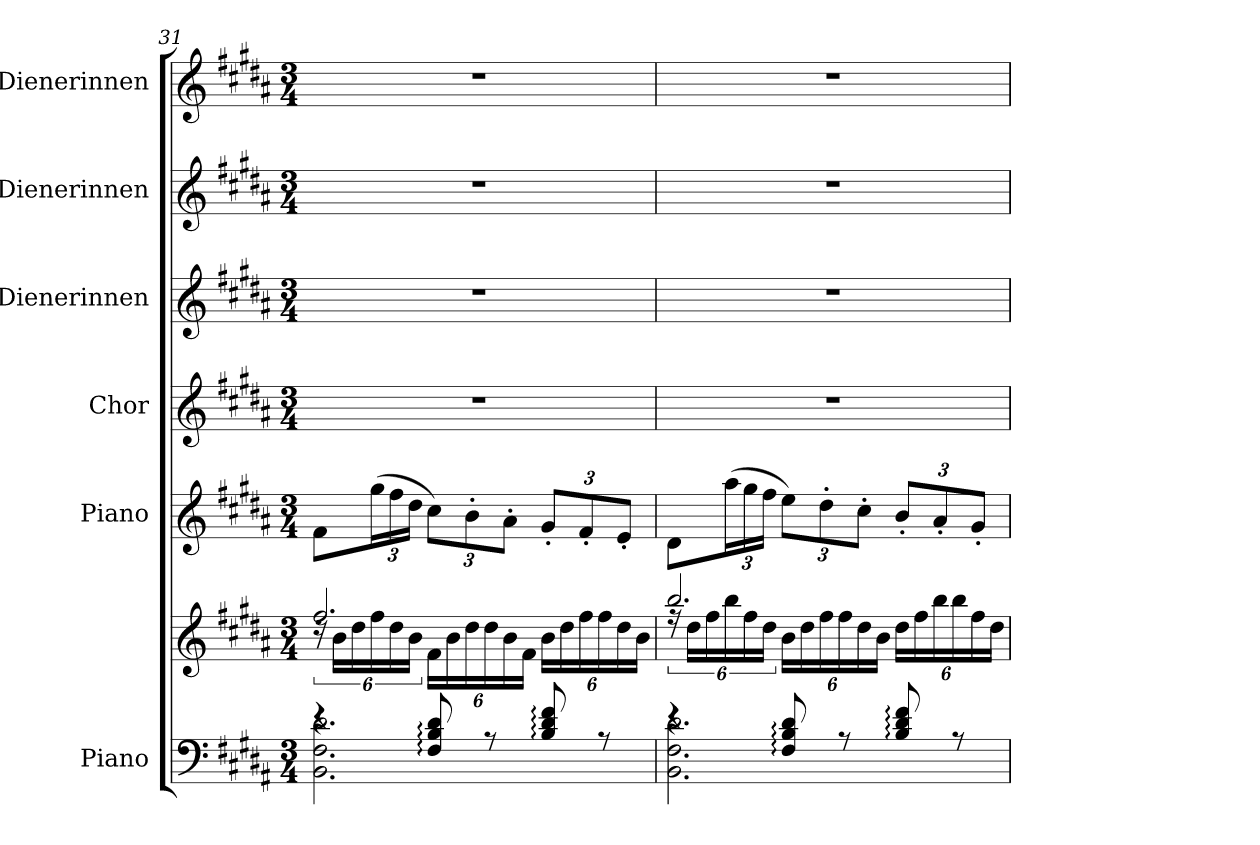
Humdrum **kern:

**kern	**kern	**kern	**kern	**kern	**kern	**kern
*part6	*part6	*part5	*part4	*part3	*part2	*part1
*staff7	*staff6	*staff5	*staff4	*staff3	*staff2	*staff1
*I"Piano	*	*I"Piano	*I"Chor	*I"Dienerinnen	*I"Dienerinnen	*I"Dienerinnen
*I'Pno.	*	*I'Pno.	*I'Chor.	*I'D.	*I'D.	*I'D.
*clefF4	*clefG2	*clefG2	*clefG2	*clefG2	*clefG2	*clefG2
*k[f#c#g#d#a#]	*k[f#c#g#d#a#]	*k[f#c#g#d#a#]	*k[f#c#g#d#a#]	*k[f#c#g#d#a#]	*k[f#c#g#d#a#]	*k[f#c#g#d#a#]
*M3/4	*M3/4	*M3/4	*M3/4	*M3/4	*M3/4	*M3/4
=31	=31	=31	=31	=31	=31	=31
*^	*^	*	*	*	*	*
4re	2.BB\ 2.F#\ 2.d#\	2.ff#/	24rdd	8f#\L	2.r	2.r	2.r	2.r
.	.	.	24b\LL	.	.	.	.	.
.	.	.	24dd#\	.	.	.	.	.
*	*	*	*Xbrackettup	*Xbrackettup	*	*	*	*
.	.	.	24ff#\	(>24gg#\L	.	.	.	.
.	.	.	24dd#\	24ff#\	.	.	.	.
.	.	.	24b\JJ	24dd#\JJ	.	.	.	.
8F#/: 8B/: 8d#/:	.	.	24f#\LL	12cc#\L)	.	.	.	.
.	.	.	24b\	.	.	.	.	.
.	.	.	24dd#\	12b'\	.	.	.	.
8rA	.	.	24dd#\	.	.	.	.	.
.	.	.	24b\	12a#'\J	.	.	.	.
.	.	.	24f#\JJ	.	.	.	.	.
8B/: 8d#/: 8f#/:	.	.	24b\LL	12g#'/L	.	.	.	.
.	.	.	24dd#\	.	.	.	.	.
.	.	.	24ff#\	12f#'/	.	.	.	.
8rA	.	.	24ff#\	.	.	.	.	.
.	.	.	24dd#\	12e'/J	.	.	.	.
.	.	.	24b\JJ	.	.	.	.	.
=32	=32	=32	=32	=32	=32	=32	=32	=32
*	*	*	*brackettup	*	*	*	*	*
4re	2.BB\ 2.F#\ 2.d#\	2.bb/	24rff	8d#\L	2.r	2.r	2.r	2.r
.	.	.	24dd#\LL	.	.	.	.	.
.	.	.	24ff#\	.	.	.	.	.
*	*	*	*Xbrackettup	*	*	*	*	*
.	.	.	24bb\	(>24aa#\L	.	.	.	.
.	.	.	24ff#\	24gg#\	.	.	.	.
.	.	.	24dd#\JJ	24ff#\JJ	.	.	.	.
8F#/: 8B/: 8d#/:	.	.	24b\LL	12ee\L)	.	.	.	.
.	.	.	24dd#\	.	.	.	.	.
.	.	.	24ff#\	12dd#'\	.	.	.	.
8rA	.	.	24ff#\	.	.	.	.	.
.	.	.	24dd#\	12cc#'\J	.	.	.	.
.	.	.	24b\JJ	.	.	.	.	.
8B/: 8d#/: 8f#/:	.	.	24dd#\LL	12b'/L	.	.	.	.
.	.	.	24ff#\	.	.	.	.	.
.	.	.	24bb\	12a#'/	.	.	.	.
8rA	.	.	24bb\	.	.	.	.	.
.	.	.	24ff#\	12g#'/J	.	.	.	.
.	.	.	24dd#\JJ	.	.	.	.	.
*v	*v	*	*	*	*	*	*	*
*	*v	*v	*	*	*	*	*
=	=	=	=	=	=	=
*-	*-	*-	*-	*-	*-	*-
